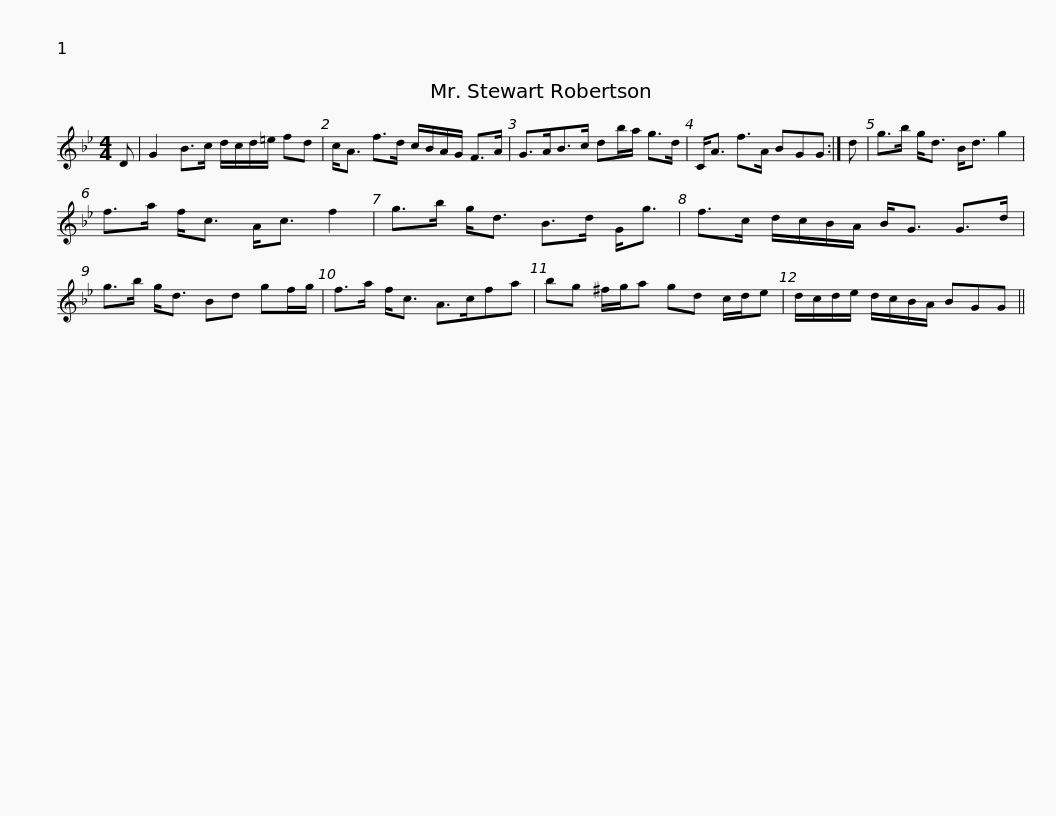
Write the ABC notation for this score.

X:1
L:1/8
M:4/4
I:linebreak $
K:Gmin
V:1 treble
V:1
 D | G2 B>c d/c/d/=e/ fd | c<A f>d c/B/A/G/ F>A | G>AB>c db/a/ g>d | C<A f>A BGG :| %5
 d |$ g>b g<d B<d g2 | f>a f<c A<c f2 | g>b g<d B>d G<g | f>c d/c/B/A/ B<G G>d |$ %10
 g>b g<d Bd gf/g/ | f>a f<c A>cfa | bg ^f/g/a gd c/d/e | d/c/d/e/ d/c/B/A/ BGG || %14
